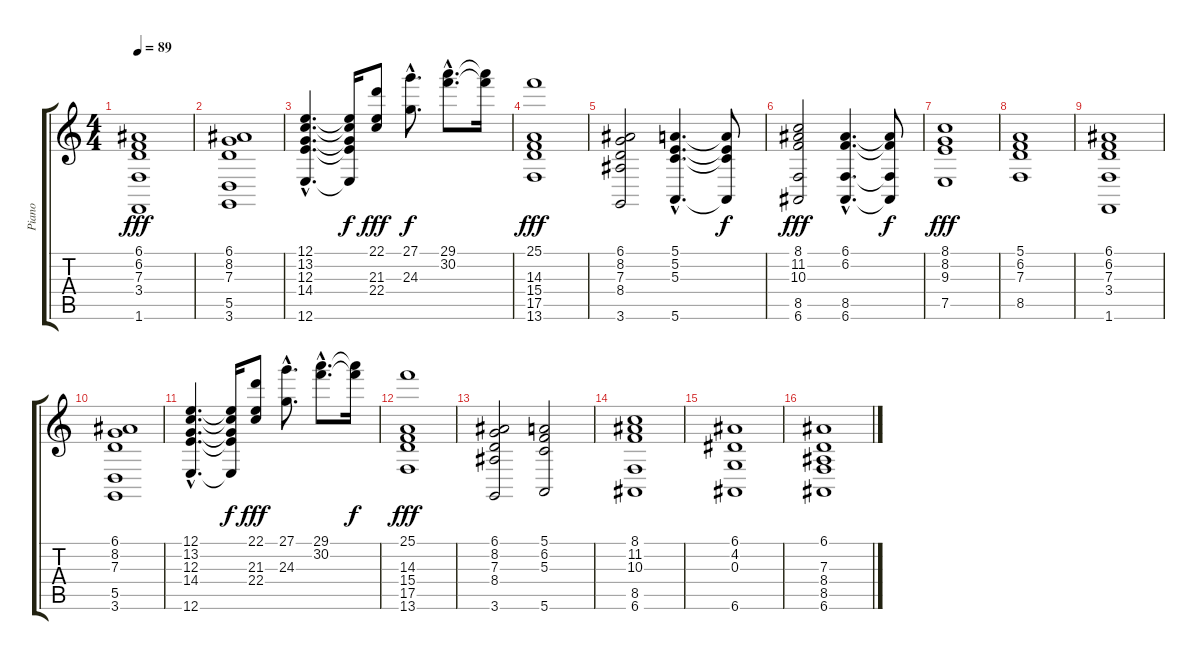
\track ("Piano" "Piano") {instrument acousticgrandpiano}
\staff {score tabs}
\tuning (E4 B3 G3 D3 A2 E2) {hide}
\ts (4 4)
\tempo 89
\clef g2
\ks c
(6.1 6.2 7.3 3.4 1.6).1{dy fff} |
(6.1 8.2 7.3 5.5 3.6).1 |
(12.1{hac} 13.2{hac} 12.3{hac} 14.4{hac} 12.6{hac}).4{d} (12.1{t} 13.2{t} 12.3{t} 14.4{t} 12.6{t}).16{dy f} (22.1 21.3 22.4).8{dy fff} (27.1{hac} 24.3).8{d dy f} (29.1{hac} 30.2{hac}).8{d} (29.1{t} 30.2{t}).16 |
(25.1 14.3 15.4 17.5 13.6).1{dy fff} |
(6.1 8.2 7.3 8.4 3.6).2 (5.1{hac} 5.2{hac} 5.3{hac} 5.6{hac}).4{d} (5.1{t} 5.2{t} 5.3{t} 5.6{t}).8{dy f} |
(8.1 11.2 10.3 8.5 6.6).2{dy fff} (6.1{hac} 6.2{hac} 8.5{hac} 6.6{hac}).4{d} (6.1{t} 6.2{t} 8.5{t} 6.6{t}).8{dy f} |
(8.1 8.2 9.3 7.5).1{dy fff} |
(5.1 6.2 7.3 8.5).1 |
(6.1 6.2 7.3 3.4 1.6).1 |
(6.1 8.2 7.3 5.5 3.6).1 |
(12.1{hac} 13.2{hac} 12.3{hac} 14.4{hac} 12.6{hac}).4{d} (12.1{t} 13.2{t} 12.3{t} 14.4{t} 12.6{t}).16{dy f} (22.1 21.3 22.4).8{dy fff} (27.1{hac} 24.3).8{d} (29.1{hac} 30.2{hac}).8{d} (29.1{t} 30.2{t}).16{dy f} |
(25.1 14.3 15.4 17.5 13.6).1{dy fff} |
(6.1 8.2 7.3 8.4 3.6).2 (5.1 6.2 5.3 5.6).2 |
(8.1 11.2 10.3 8.5 6.6).1 |
(6.1 4.2 0.3 6.6).1 |
(6.1 7.3 8.4 8.5 6.6).1
